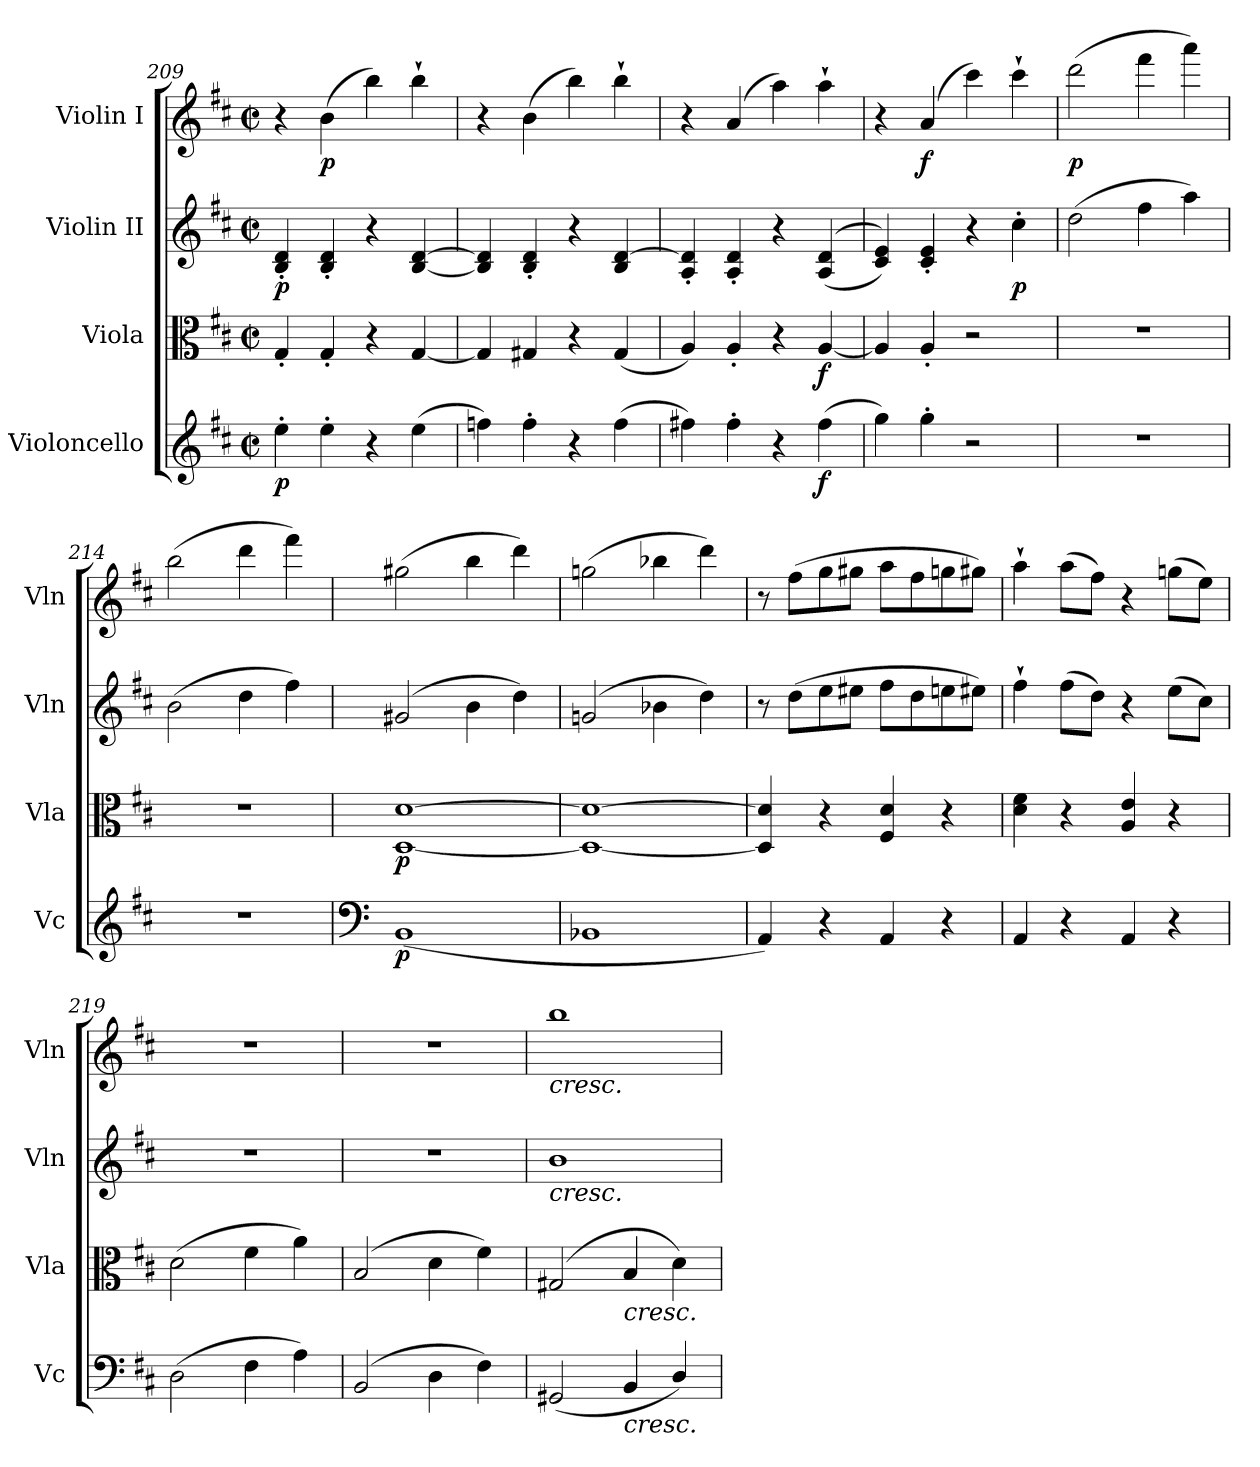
**kern	**dynam	**kern	**dynam	**kern	**dynam	**kern	**dynam
*part4	*part4	*part3	*part3	*part2	*part2	*part1	*part1
*staff4	*staff4	*staff3	*staff3	*staff2	*staff2	*staff1	*staff1
*I"Violoncello	*	*I"Viola	*	*I"Violin II	*	*I"Violin I	*
*I'Vc	*	*I'Vla	*	*I'Vln	*	*I'Vln	*
*clefG2	*	*clefC3	*	*clefG2	*	*clefG2	*
*k[f#c#]	*	*k[f#c#]	*	*k[f#c#]	*	*k[f#c#]	*
*M2/2	*	*M2/2	*	*M2/2	*	*M2/2	*
*met(c|)	*	*met(c|)	*	*met(c|)	*	*met(c|)	*
=209	=209	=209	=209	=209	=209	=209	=209
!	!LO:DY:b	!	!	!	!LO:DY:b	!	!
4ee'\	p	4G'/	.	4B/' 4d/'	p	4r	.
!	!	!	!	!	!	!	!LO:DY:b
4ee'\	.	4G'/	.	4B/' 4d/'	.	(>4b\	p
4r	.	4r	.	4r	.	4bb\)	.
(>4ee\	.	[4G/	.	[4B/ [4d/	.	4bb`\	.
=210	=210	=210	=210	=210	=210	=210	=210
4ffn\)	.	4G/]	.	4B/] 4d/]	.	4r	.
4ff'\	.	4G#X/	.	4B/' 4d/'	.	(>4b\	.
4r	.	4r	.	4r	.	4bb\)	.
(>4ff\	.	(<4G#/	.	4B/ [4d/	.	4bb`\	.
=211	=211	=211	=211	=211	=211	=211	=211
4ff#X\)	.	4A/)	.	4A/' 4d/]'	.	4r	.
4ff#'\	.	4A'/	.	4A/' 4d/'	.	(>4a/	.
4r	.	4r	.	4r	.	4aa\)	.
!	!LO:DY:b	!	!LO:DY:b	!	!	!	!
(>4ff#\	f	[4A/	f	(>(<4A/ 4d/	.	4aa`\	.
=212	=212	=212	=212	=212	=212	=212	=212
4gg\)	.	4A/]	.	4c#/ 4e/))	.	4r	.
!	!	!	!	!	!	!	!LO:DY:b
4gg'\	.	4A'/	.	4c#/' 4e/'	.	(>4a/	f
2r	.	2r	.	4r	.	4ccc#\)	.
!	!	!	!	!	!LO:DY:b	!	!
.	.	.	.	4cc#'\	p	4ccc#`\	.
!!LO:PB:g=z
=213	=213	=213	=213	=213	=213	=213	=213
!	!	!	!	!	!	!	!LO:DY:b
1r	.	1r	.	(>2dd\	.	(>2ddd\	p
.	.	.	.	4ff#\	.	4fff#\	.
.	.	.	.	4aa\)	.	4aaa\)	.
=214	=214	=214	=214	=214	=214	=214	=214
1r	.	1r	.	(>2b\	.	(>2bb\	.
.	.	.	.	4dd\	.	4ddd\	.
.	.	.	.	4ff#\)	.	4fff#\)	.
=215	=215	=215	=215	=215	=215	=215	=215
*clefF4	*	*	*	*	*	*	*
!	!LO:DY:b	!	!LO:DY:b	!	!	!	!
(<1BB	p	[1D [1d	p	(>2g#X/	.	(>2gg#X\	.
.	.	.	.	4b\	.	4bb\	.
.	.	.	.	4dd\)	.	4ddd\)	.
=216	=216	=216	=216	=216	=216	=216	=216
1BB-X	.	1D_ 1d_	.	(>2gn/	.	(>2ggn\	.
.	.	.	.	4b-X\	.	4bb-X\	.
.	.	.	.	4dd\)	.	4ddd\)	.
=217	=217	=217	=217	=217	=217	=217	=217
4AA/)	.	4D/] 4d/]	.	8r	.	8r	.
.	.	.	.	(>8dd\L	.	(>8ff#\L	.
4r	.	4r	.	8ee\	.	8gg\	.
.	.	.	.	8ee#X\J	.	8gg#X\J	.
4AA/	.	4F#/ 4d/	.	8ff#\L	.	8aa\L	.
.	.	.	.	8dd\	.	8ff#\	.
4r	.	4r	.	8een\	.	8ggn\	.
.	.	.	.	8ee#X\J)	.	8gg#X\J)	.
=218	=218	=218	=218	=218	=218	=218	=218
4AA/	.	4d\ 4f#\	.	4ff#`\	.	4aa`\	.
4r	.	4r	.	(>8ff#\L	.	(>8aa\L	.
.	.	.	.	8dd\J)	.	8ff#\J)	.
4AA/	.	4A/ 4e/	.	4r	.	4r	.
4r	.	4r	.	(>8ee\L	.	(>8ggn\L	.
.	.	.	.	8cc#\J)	.	8ee\J)	.
=219	=219	=219	=219	=219	=219	=219	=219
(>2D\	.	(>2d\	.	1r	.	1r	.
4F#\	.	4f#\	.	.	.	.	.
4A\)	.	4a\)	.	.	.	.	.
=220	=220	=220	=220	=220	=220	=220	=220
(>2BB/	.	(>2B/	.	1r	.	1r	.
4D\	.	4d\	.	.	.	.	.
4F#\)	.	4f#\)	.	.	.	.	.
!!LO:LB:g=z
=221	=221	=221	=221	=221	=221	=221	=221
!	!	!	!	!	!	!LO:TX:b:i:t=cresc.	!
!	!	!	!	!LO:TX:b:i:t=cresc.	!	!	!
(<2GG#X/	.	(>2G#X/	.	1b	.	1bb	.
!	!	!LO:TX:b:i:t=cresc.	!	!	!	!	!
!LO:TX:b:i:t=cresc.	!	!	!	!	!	!	!
4BB/	.	4B/	.	.	.	.	.
4D/)	.	4d\)	.	.	.	.	.
=	=	=	=	=	=	=	=
*-	*-	*-	*-	*-	*-	*-	*-
